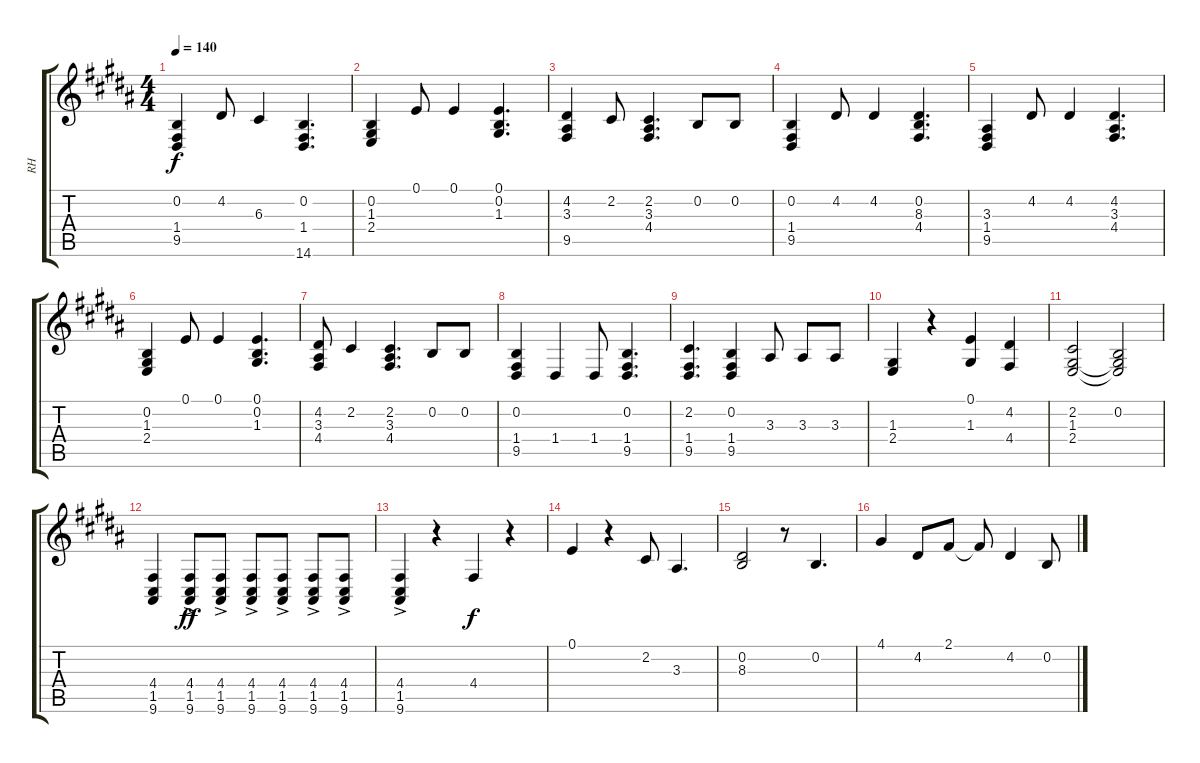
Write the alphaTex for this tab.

\track ("RH" "RH") {instrument acousticgrandpiano}
\staff {score tabs}
\tuning (E4 B3 G3 D3 A2 E2) {hide}
\ts (4 4)
\tempo 140
\clef g2
\ks b
(0.2 1.4 9.5).4{dy f} 4.2.8 6.3.4 (0.2 1.4 14.6).4{d} |
(0.2 1.3 2.4).4 0.1.8 0.1.4 (0.1 0.2 1.3).4{d} |
(4.2 3.3 9.5).4 2.2.8 (2.2 3.3 4.4).4{d} 0.2.8 0.2.8 |
(0.2 1.4 9.5).4 4.2.8 4.2.4 (0.2 8.3 4.4).4{d} |
(3.3 1.4 9.5).4 4.2.8 4.2.4 (4.2 3.3 4.4).4{d} |
(0.2 1.3 2.4).4 0.1.8 0.1.4 (0.1 0.2 1.3).4{d} |
(4.2 3.3 4.4).8 2.2.4 (2.2 3.3 4.4).4{d} 0.2.8 0.2.8 |
(0.2 1.4 9.5).4 1.4.4 1.4.8 (0.2 1.4 9.5).4{d} |
(2.2 1.4 9.5).4{d} (0.2 1.4 9.5).4 3.3.8 3.3.8 3.3.8 |
(1.3 2.4).4 r.4 (0.1 1.3).4 (4.2 4.4).4 |
(2.2 1.3 2.4).2 (0.2 1.3{t} 2.4{t}).2 |
(4.4 1.5 9.6).4 (4.4{ac} 1.5{ac} 9.6{ac}).8{dy ff} (4.4{ac} 1.5{ac} 9.6{ac}).8 (4.4{ac} 1.5{ac} 9.6{ac}).8 (4.4{ac} 1.5{ac} 9.6{ac}).8 (4.4{ac} 1.5{ac} 9.6{ac}).8 (4.4{ac} 1.5{ac} 9.6{ac}).8 |
(4.4 1.5{ac} 9.6).4 r.4 4.4.4{dy f} r.4 |
0.1.4 r.4 2.2.8 3.3.4{d} |
(0.2 8.3).2 r.8 0.2.4{d} |
4.1.4 4.2.8 2.1.8 2.1{t}.8 4.2.4 0.2.8
